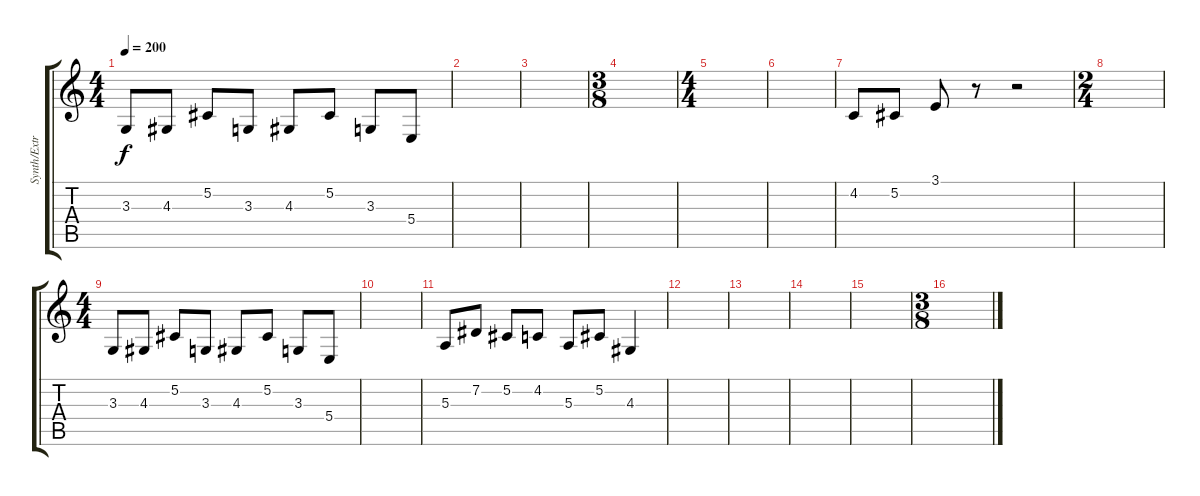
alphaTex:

\track ("Synth/Extra Guitar II/Vocals" "Synth/Extr") {instrument lead2sawtooth}
\staff {score tabs}
\tuning (Db4 Ab3 E3 B2 Gb2 Db2) {hide}
\ts (4 4)
\tempo 200
\clef g2
\ks c
3.3.8{dy f} 4.3.8 5.2.8 3.3.8 4.3.8 5.2.8 3.3.8 5.4.8 |
|
|
\ts (3 8)
|
\ts (4 4)
|
|
4.2.8{instrument acousticguitarsteel} 5.2.8 3.1.8 r.8 r.2 |
\ts (2 4)
|
\ts (4 4)
3.3.8 4.3.8 5.2.8 3.3.8 4.3.8 5.2.8 3.3.8 5.4.8 |
|
5.3.8 7.2.8 5.2.8 4.2.8 5.3.8 5.2.8 4.3.4 |
|
|
|
|
\ts (3 8)
